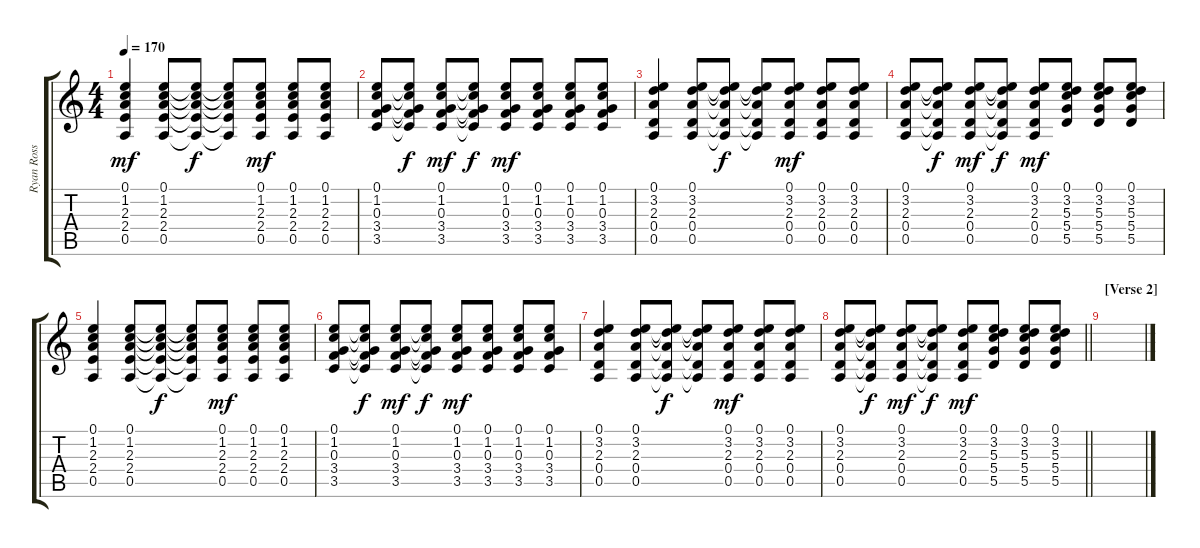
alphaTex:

\track ("Ryan Ross" "Ryan Ross") {instrument distortionguitar}
\staff {score tabs}
\tuning (E4 B3 G3 D3 A2 D2) {hide}
\ts (4 4)
\tempo 170
\clef g2
\ks c
(0.1 1.2 2.3 2.4 0.5).4{dy mf} (0.1 1.2 2.3 2.4 0.5).8 (0.1{t} 1.2{t} 2.3{t} 2.4{t} 0.5{t}).8{dy f} (0.1{t} 1.2{t} 2.3{t} 2.4{t} 0.5{t}).8 (0.1 1.2 2.3 2.4 0.5).8{dy mf} (0.1 1.2 2.3 2.4 0.5).8 (0.1 1.2 2.3 2.4 0.5).8 |
(0.1 1.2 0.3 3.4 3.5).8 (0.1{t} 1.2{t} 0.3{t} 3.4{t} 3.5{t}).8{dy f} (0.1 1.2 0.3 3.4 3.5).8{dy mf} (0.1{t} 1.2{t} 0.3{t} 3.4{t} 3.5{t}).8{dy f} (0.1 1.2 0.3 3.4 3.5).8{dy mf} (0.1 1.2 0.3 3.4 3.5).8 (0.1 1.2 0.3 3.4 3.5).8 (0.1 1.2 0.3 3.4 3.5).8 |
(0.1 3.2 2.3 0.4 0.5).4 (0.1 3.2 2.3 0.4 0.5).8 (0.1{t} 3.2{t} 2.3{t} 0.4{t} 0.5{t}).8{dy f} (0.1{t} 3.2{t} 2.3{t} 0.4{t} 0.5{t}).8 (0.1 3.2 2.3 0.4 0.5).8{dy mf} (0.1 3.2 2.3 0.4 0.5).8 (0.1 3.2 2.3 0.4 0.5).8 |
(0.1 3.2 2.3 0.4 0.5).8 (0.1{t} 3.2{t} 2.3{t} 0.4{t} 0.5{t}).8{dy f} (0.1 3.2 2.3 0.4 0.5).8{dy mf} (0.1{t} 3.2{t} 2.3{t} 0.4{t} 0.5{t}).8{dy f} (0.1 3.2 2.3 0.4 0.5).8{dy mf} (0.1 3.2 5.3 5.4 5.5).8 (0.1 3.2 5.3 5.4 5.5).8 (0.1 3.2 5.3 5.4 5.5).8 |
(0.1 1.2 2.3 2.4 0.5).4 (0.1 1.2 2.3 2.4 0.5).8 (0.1{t} 1.2{t} 2.3{t} 2.4{t} 0.5{t}).8{dy f} (0.1{t} 1.2{t} 2.3{t} 2.4{t} 0.5{t}).8 (0.1 1.2 2.3 2.4 0.5).8{dy mf} (0.1 1.2 2.3 2.4 0.5).8 (0.1 1.2 2.3 2.4 0.5).8 |
(0.1 1.2 0.3 3.4 3.5).8 (0.1{t} 1.2{t} 0.3{t} 3.4{t} 3.5{t}).8{dy f} (0.1 1.2 0.3 3.4 3.5).8{dy mf} (0.1{t} 1.2{t} 0.3{t} 3.4{t} 3.5{t}).8{dy f} (0.1 1.2 0.3 3.4 3.5).8{dy mf} (0.1 1.2 0.3 3.4 3.5).8 (0.1 1.2 0.3 3.4 3.5).8 (0.1 1.2 0.3 3.4 3.5).8 |
(0.1 3.2 2.3 0.4 0.5).4 (0.1 3.2 2.3 0.4 0.5).8 (0.1{t} 3.2{t} 2.3{t} 0.4{t} 0.5{t}).8{dy f} (0.1{t} 3.2{t} 2.3{t} 0.4{t} 0.5{t}).8 (0.1 3.2 2.3 0.4 0.5).8{dy mf} (0.1 3.2 2.3 0.4 0.5).8 (0.1 3.2 2.3 0.4 0.5).8 |
\barLineRight lightlight
(0.1 3.2 2.3 0.4 0.5).8 (0.1{t} 3.2{t} 2.3{t} 0.4{t} 0.5{t}).8{dy f} (0.1 3.2 2.3 0.4 0.5).8{dy mf} (0.1{t} 3.2{t} 2.3{t} 0.4{t} 0.5{t}).8{dy f} (0.1 3.2 2.3 0.4 0.5).8{dy mf} (0.1 3.2 5.3 5.4 5.5).8 (0.1 3.2 5.3 5.4 5.5).8 (0.1 3.2 5.3 5.4 5.5).8 |
\section ("" "[Verse 2]")
